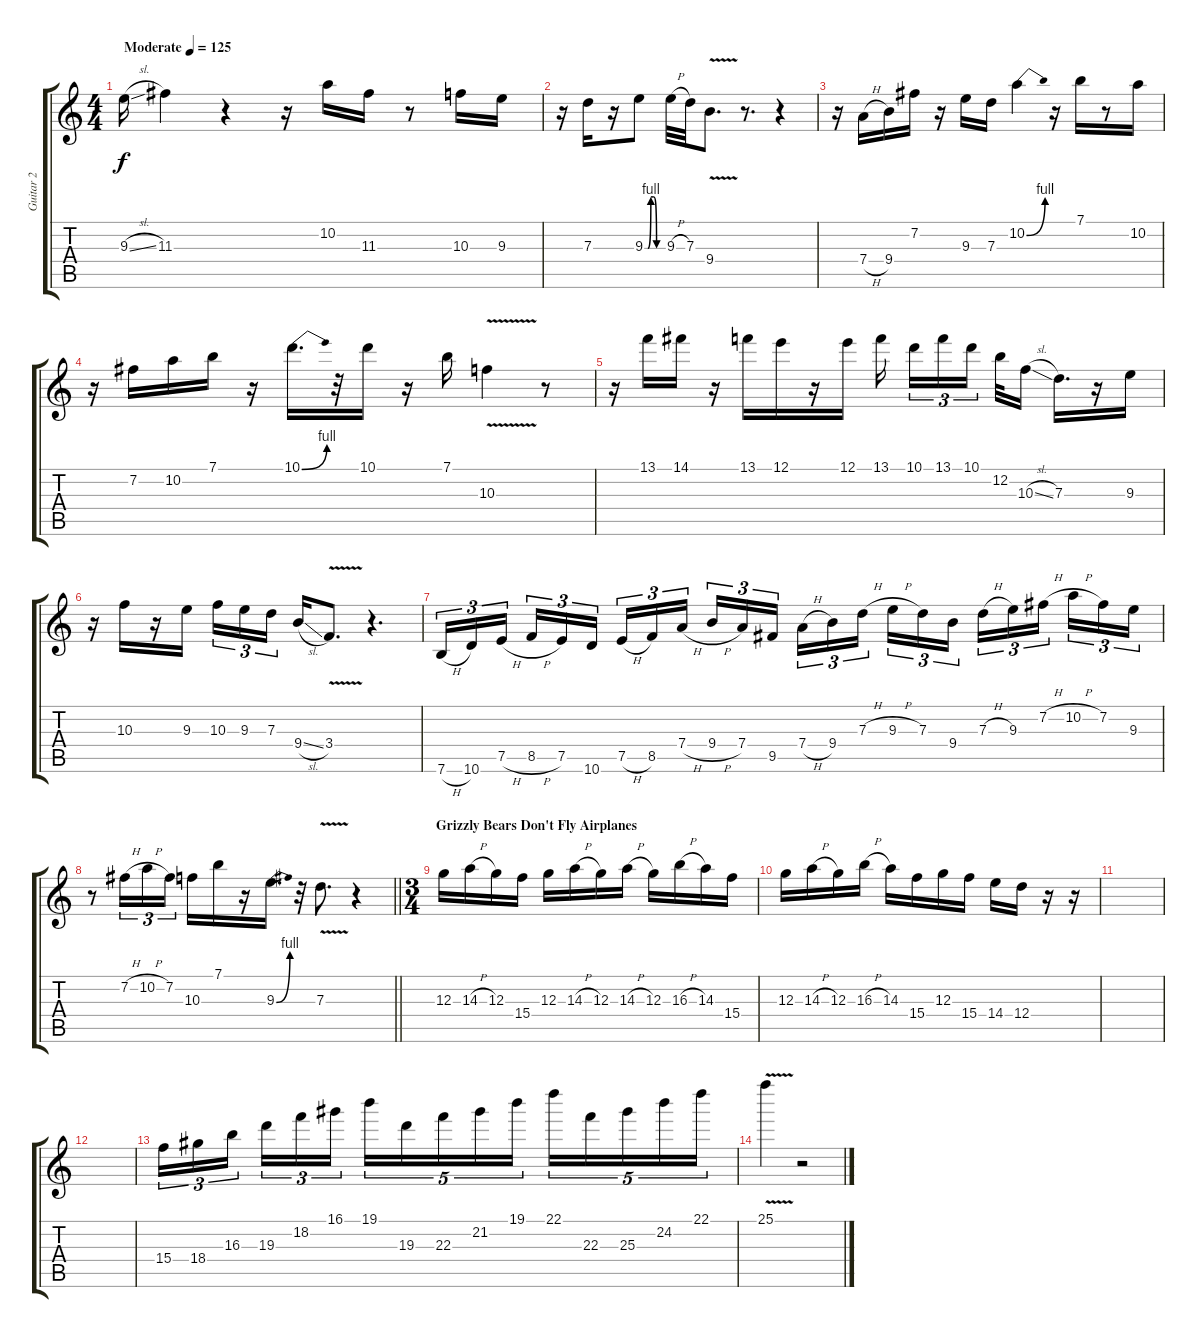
\track ("Guitar 2" "Guitar 2") {instrument distortionguitar}
\staff {score tabs}
\tuning (E4 B3 G3 D3 A2 E2) {hide}
\ts (4 4)
\section ("" "")
\tempo (125 "Moderate")
\clef g2
\ks c
9.3{sl}.16{dy f instrument distortionguitar} 11.3.4 r.4 r.16 10.2.16 11.3.16 r.8 10.3.16 9.3.16 |
r.16 7.3.16 r.16 9.3{be (custom 0 0 10 0 20 4 30 4 39 0 60 0)}.8 9.3{h}.32 7.3.32 9.4{v}.8{d} r.8{d} r.4 |
r.16 7.4{h}.16 9.4.16 7.2.16 r.16 9.3.16 7.3.16 10.2{be (bend 0 0 60 4)}.4 r.16 7.1.16 r.8 10.2.16 |
r.16 7.2.16 10.2.16 7.1.16 r.16 10.1{be (bend 0 0 60 4)}.16{d} r.32 10.1.16 r.16 7.1.16 10.3{v}.4 r.8 |
r.16 13.1.16 14.1.16 r.16 13.1.16 12.1.16 r.16 12.1.16 13.1.16{beam splitsecondary} 10.1.16{tu (3 2)} 13.1.16{tu (3 2)} 10.1.16{tu (3 2) beam splitsecondary} 12.2.32 10.3{sl}.16 7.3.16{d} r.16 9.3.16 |
r.16 10.3.16 r.16 9.3.16 10.3.16{tu (3 2)} 9.3.16{tu (3 2)} 7.3.16{tu (3 2) beam splitsecondary} 9.4{sl}.16 3.4{v}.8{d} r.4{d} |
7.6{h}.16{tu (3 2)} 10.6.16{tu (3 2)} 7.5{h}.16{tu (3 2) beam splitsecondary} 8.5{h}.16{tu (3 2)} 7.5.16{tu (3 2)} 10.6.16{tu (3 2)} 7.5{h}.16{tu (3 2)} 8.5.16{tu (3 2)} 7.4{h}.16{tu (3 2) beam splitsecondary} 9.4{h}.16{tu (3 2)} 7.4.16{tu (3 2)} 9.5.16{tu (3 2)} 7.4{h}.16{tu (3 2)} 9.4.16{tu (3 2)} 7.3{h}.16{tu (3 2) beam splitsecondary} 9.3{h}.16{tu (3 2)} 7.3.16{tu (3 2)} 9.4.16{tu (3 2)} 7.3{h}.16{tu (3 2)} 9.3.16{tu (3 2)} 7.2{h}.16{tu (3 2) beam splitsecondary} 10.2{h}.16{tu (3 2)} 7.2.16{tu (3 2)} 9.3.16{tu (3 2)} |
\barLineRight lightlight
r.8 7.2{h}.16{tu (3 2)} 10.2{h}.16{tu (3 2)} 7.2.16{tu (3 2)} 10.3.16 7.1.16 r.16 9.3{be (bend 0 0 60 4)}.16{d} r.32 7.3{v}.8{d} r.4 |
\ts (3 4)
\section ("" "Grizzly Bears Don't Fly Airplanes")
12.3.16 14.3{h}.16 12.3.16 15.4.16 12.3.16 14.3{h}.16 12.3.16 14.3{h}.16 12.3.16 16.3{h}.16 14.3.16 15.4.16 |
12.3.16 14.3{h}.16 12.3.16 16.3{h}.16 14.3.16 15.4.16 12.3.16 15.4.16 14.4.16 12.4.16 r.16 r.16 |
|
|
15.4.16{tu (3 2)} 18.4.16{tu (3 2)} 16.3.16{tu (3 2) beam splitsecondary} 19.3.16{tu (3 2)} 18.2.16{tu (3 2)} 16.1.16{tu (3 2)} 19.1.16{tu (5 4)} 19.3.16{tu (5 4)} 22.3.16{tu (5 4)} 21.2.16{tu (5 4)} 19.1.16{tu (5 4)} 22.1.16{tu (5 4)} 22.3.16{tu (5 4)} 25.3.16{tu (5 4)} 24.2.16{tu (5 4)} 22.1.16{tu (5 4)} |
25.1{v}.4 r.2
